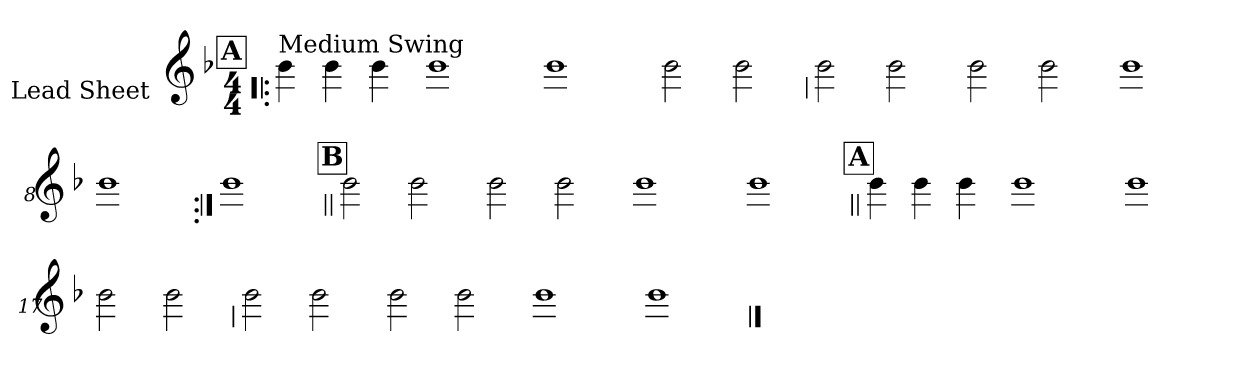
**kern
*part1
*staff1
*I"Lead Sheet
*stria0
*clefG2
*k[b-]
*F:
*M4/4
!!LO:REH:place=s1:a:t=A
=1!|:
!LO:TX:a:t=Medium Swing
4b-
4b-
4b-
=2-
1b-
=3-
1b-
=4-
2b-
2b-
!!LO:LB:g=z
=5
2b-
2b-
=6-
2b-
2b-
=7-
1b-
=8-
1b-
!!LO:LB:g=z
=9:|!
1b-
!!LO:LB:g=z
!!LO:REH:place=s1:a:t=B
=10||
2b-
2b-
=11-
2b-
2b-
=12-
1b-
=13-
1b-
!!LO:LB:g=z
!!LO:REH:place=s1:a:t=A
=14||
4b-
4b-
4b-
=15-
1b-
=16-
1b-
=17-
2b-
2b-
!!LO:LB:g=z
=18
2b-
2b-
=19-
2b-
2b-
=20-
1b-
=21-
1b-
==
*-
